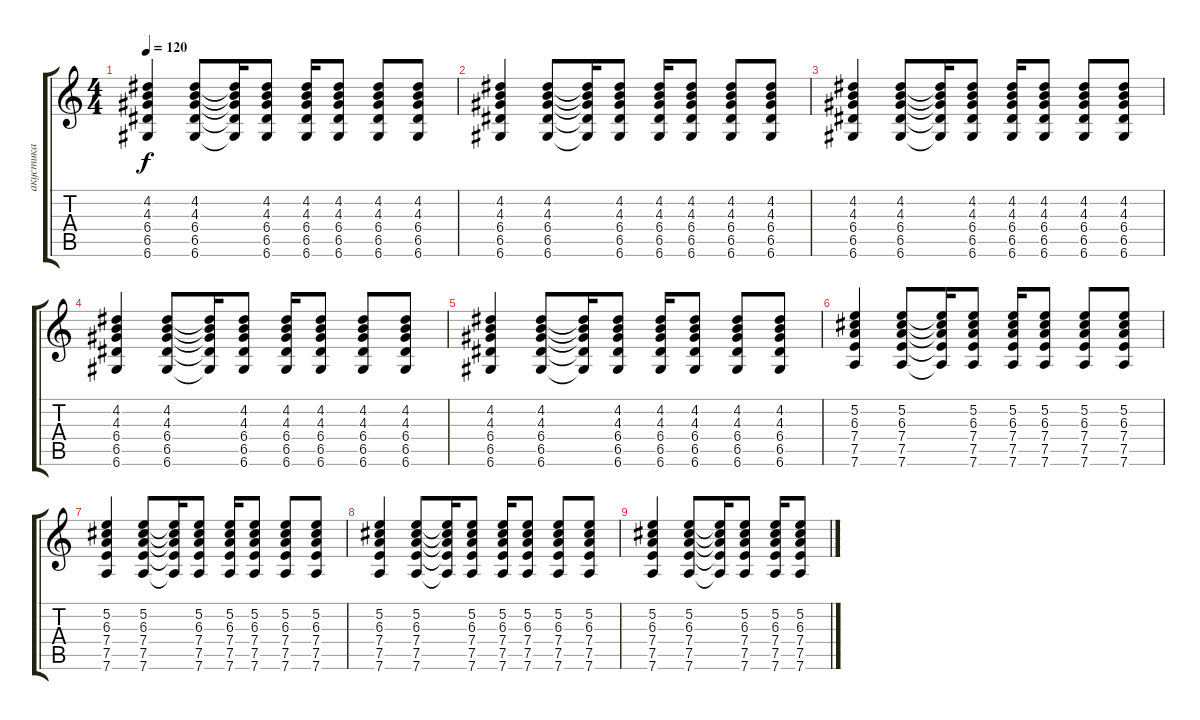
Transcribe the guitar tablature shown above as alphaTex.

\track ("акустика" "акустика") {instrument acousticguitarsteel}
\staff {score tabs}
\tuning (E4 B3 G3 D3 A2 D2) {hide}
\ts (4 4)
\tempo 120
\clef g2
\ks c
(4.2 4.3 6.4 6.5 6.6).4{dy f} (4.2 4.3 6.4 6.5 6.6).8 (4.2{t} 4.3{t} 6.4{t} 6.5{t} 6.6{t}).16 (4.2 4.3 6.4 6.5 6.6).8 (4.2 4.3 6.4 6.5 6.6).16 (4.2 4.3 6.4 6.5 6.6).8 (4.2 4.3 6.4 6.5 6.6).8 (4.2 4.3 6.4 6.5 6.6).8 |
(4.2 4.3 6.4 6.5 6.6).4 (4.2 4.3 6.4 6.5 6.6).8 (4.2{t} 4.3{t} 6.4{t} 6.5{t} 6.6{t}).16 (4.2 4.3 6.4 6.5 6.6).8 (4.2 4.3 6.4 6.5 6.6).16 (4.2 4.3 6.4 6.5 6.6).8 (4.2 4.3 6.4 6.5 6.6).8 (4.2 4.3 6.4 6.5 6.6).8 |
(4.2 4.3 6.4 6.5 6.6).4 (4.2 4.3 6.4 6.5 6.6).8 (4.2{t} 4.3{t} 6.4{t} 6.5{t} 6.6{t}).16 (4.2 4.3 6.4 6.5 6.6).8 (4.2 4.3 6.4 6.5 6.6).16 (4.2 4.3 6.4 6.5 6.6).8 (4.2 4.3 6.4 6.5 6.6).8 (4.2 4.3 6.4 6.5 6.6).8 |
(4.2 4.3 6.4 6.5 6.6).4 (4.2 4.3 6.4 6.5 6.6).8 (4.2{t} 4.3{t} 6.4{t} 6.5{t} 6.6{t}).16 (4.2 4.3 6.4 6.5 6.6).8 (4.2 4.3 6.4 6.5 6.6).16 (4.2 4.3 6.4 6.5 6.6).8 (4.2 4.3 6.4 6.5 6.6).8 (4.2 4.3 6.4 6.5 6.6).8 |
(4.2 4.3 6.4 6.5 6.6).4 (4.2 4.3 6.4 6.5 6.6).8 (4.2{t} 4.3{t} 6.4{t} 6.5{t} 6.6{t}).16 (4.2 4.3 6.4 6.5 6.6).8 (4.2 4.3 6.4 6.5 6.6).16 (4.2 4.3 6.4 6.5 6.6).8 (4.2 4.3 6.4 6.5 6.6).8 (4.2 4.3 6.4 6.5 6.6).8 |
(5.2 6.3 7.4 7.5 7.6).4 (5.2 6.3 7.4 7.5 7.6).8 (5.2{t} 6.3{t} 7.4{t} 7.5{t} 7.6{t}).16 (5.2 6.3 7.4 7.5 7.6).8 (5.2 6.3 7.4 7.5 7.6).16 (5.2 6.3 7.4 7.5 7.6).8 (5.2 6.3 7.4 7.5 7.6).8 (5.2 6.3 7.4 7.5 7.6).8 |
(5.2 6.3 7.4 7.5 7.6).4 (5.2 6.3 7.4 7.5 7.6).8 (5.2{t} 6.3{t} 7.4{t} 7.5{t} 7.6{t}).16 (5.2 6.3 7.4 7.5 7.6).8 (5.2 6.3 7.4 7.5 7.6).16 (5.2 6.3 7.4 7.5 7.6).8 (5.2 6.3 7.4 7.5 7.6).8 (5.2 6.3 7.4 7.5 7.6).8 |
(5.2 6.3 7.4 7.5 7.6).4 (5.2 6.3 7.4 7.5 7.6).8 (5.2{t} 6.3{t} 7.4{t} 7.5{t} 7.6{t}).16 (5.2 6.3 7.4 7.5 7.6).8 (5.2 6.3 7.4 7.5 7.6).16 (5.2 6.3 7.4 7.5 7.6).8 (5.2 6.3 7.4 7.5 7.6).8 (5.2 6.3 7.4 7.5 7.6).8 |
(5.2 6.3 7.4 7.5 7.6).4 (5.2 6.3 7.4 7.5 7.6).8 (5.2{t} 6.3{t} 7.4{t} 7.5{t} 7.6{t}).16 (5.2 6.3 7.4 7.5 7.6).8 (5.2 6.3 7.4 7.5 7.6).16 (5.2 6.3 7.4 7.5 7.6).8
